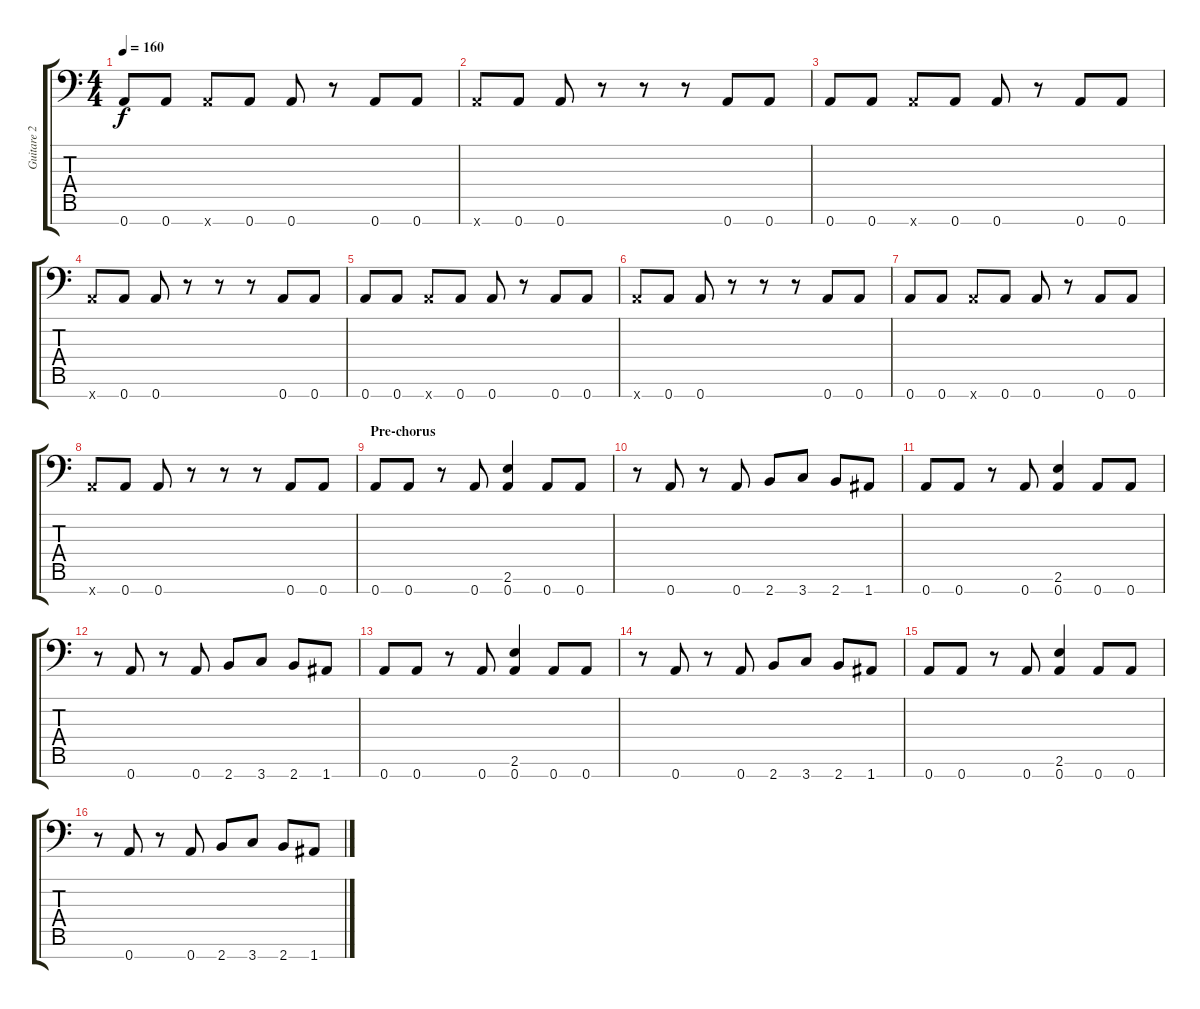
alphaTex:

\track ("Guitare 2" "Guitare 2") {instrument distortionguitar}
\staff {score tabs}
\tuning (D4 A3 F3 C3 G2 D2 A1) {hide}
\ts (4 4)
\tempo 160
\clef f4
\ks c
0.7.8{dy f} 0.7.8 0.7{x}.8 0.7.8 0.7.8 r.8 0.7.8 0.7.8 |
0.7{x}.8 0.7.8 0.7.8 r.8 r.8 r.8 0.7.8 0.7.8 |
0.7.8 0.7.8 0.7{x}.8 0.7.8 0.7.8 r.8 0.7.8 0.7.8 |
0.7{x}.8 0.7.8 0.7.8 r.8 r.8 r.8 0.7.8 0.7.8 |
0.7.8 0.7.8 0.7{x}.8 0.7.8 0.7.8 r.8 0.7.8 0.7.8 |
0.7{x}.8 0.7.8 0.7.8 r.8 r.8 r.8 0.7.8 0.7.8 |
0.7.8 0.7.8 0.7{x}.8 0.7.8 0.7.8 r.8 0.7.8 0.7.8 |
0.7{x}.8 0.7.8 0.7.8 r.8 r.8 r.8 0.7.8 0.7.8 |
\section ("" "Pre-chorus")
0.7.8 0.7.8 r.8 0.7.8 (2.6 0.7).4 0.7.8 0.7.8 |
r.8 0.7.8 r.8 0.7.8 2.7.8 3.7.8 2.7.8 1.7.8 |
0.7.8 0.7.8 r.8 0.7.8 (2.6 0.7).4 0.7.8 0.7.8 |
r.8 0.7.8 r.8 0.7.8 2.7.8 3.7.8 2.7.8 1.7.8 |
0.7.8 0.7.8 r.8 0.7.8 (2.6 0.7).4 0.7.8 0.7.8 |
r.8 0.7.8 r.8 0.7.8 2.7.8 3.7.8 2.7.8 1.7.8 |
0.7.8 0.7.8 r.8 0.7.8 (2.6 0.7).4 0.7.8 0.7.8 |
r.8 0.7.8 r.8 0.7.8 2.7.8 3.7.8 2.7.8 1.7.8
